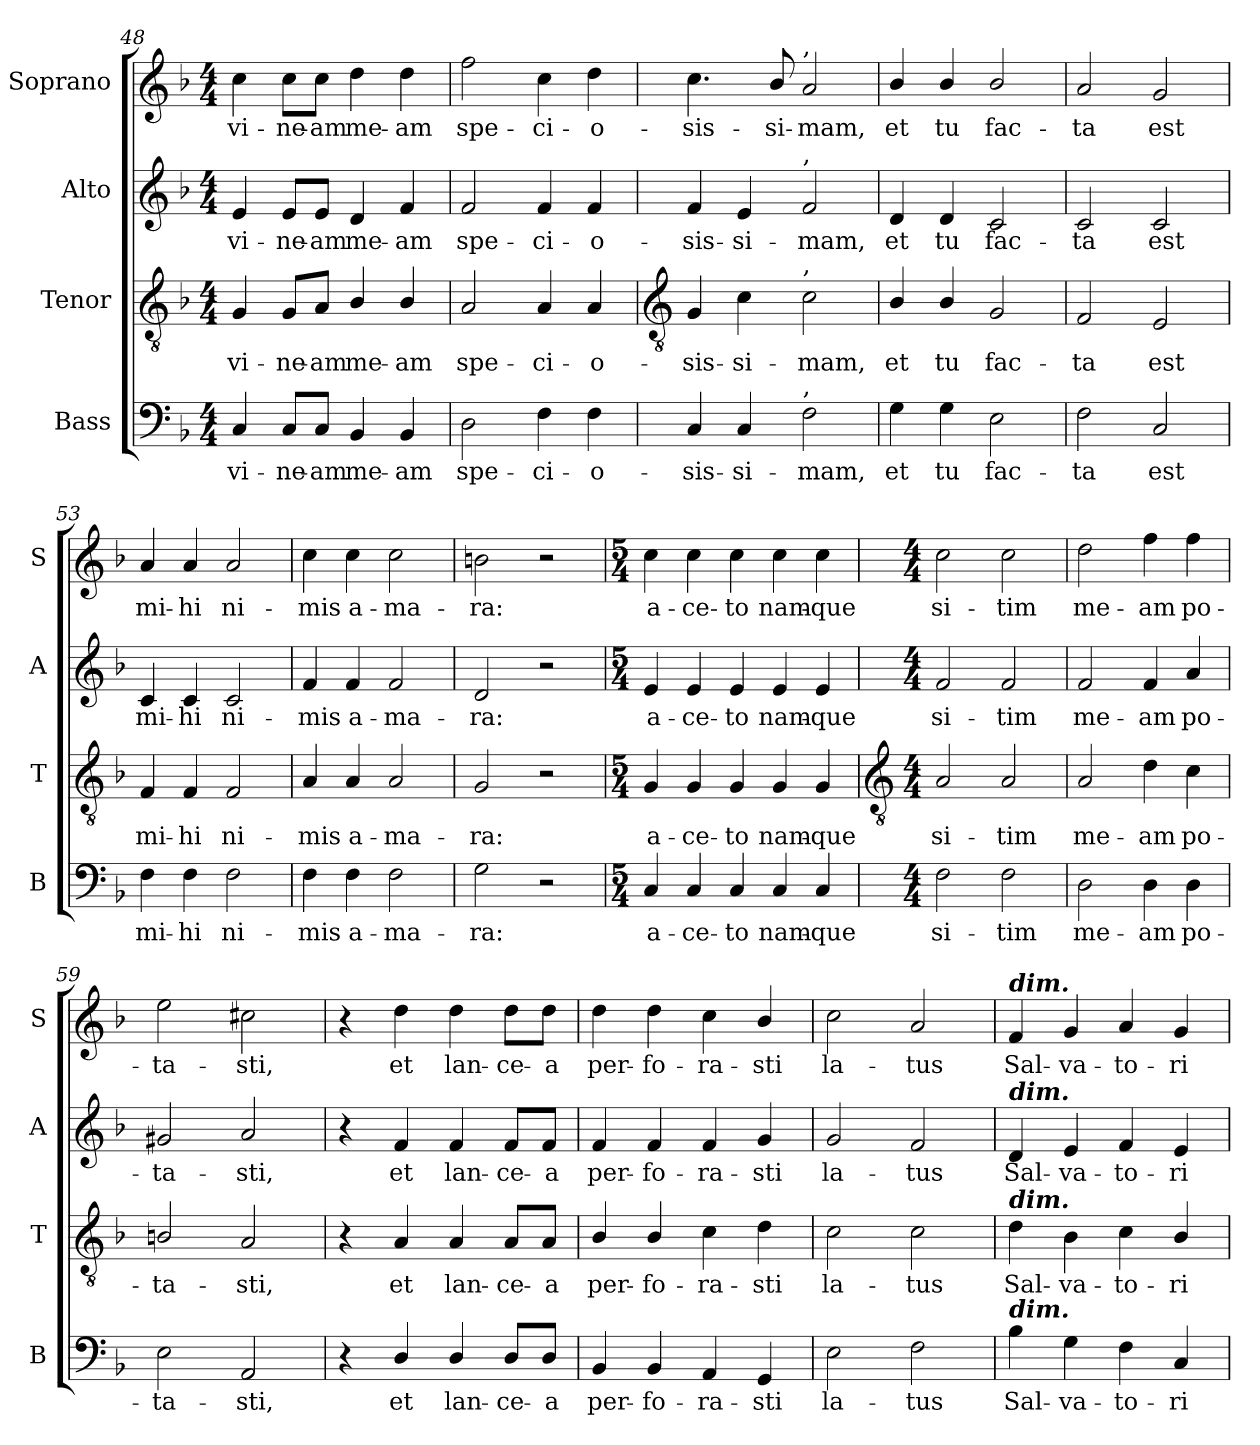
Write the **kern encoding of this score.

**kern	**text	**kern	**text	**kern	**text	**kern	**text
*part4	*part4	*part3	*part3	*part2	*part2	*part1	*part1
*staff4	*staff4	*staff3	*staff3	*staff2	*staff2	*staff1	*staff1
*I"Bass	*	*I"Tenor	*	*I"Alto	*	*I"Soprano	*
*I'B	*	*I'T	*	*I'A	*	*I'S	*
*clefF4	*	*clefGv2	*	*clefG2	*	*clefG2	*
*k[b-]	*	*k[b-]	*	*k[b-]	*	*k[b-]	*
*F:	*	*F:	*	*F:	*	*F:	*
*M4/4	*	*M4/4	*	*M4/4	*	*M4/4	*
=48	=48	=48	=48	=48	=48	=48	=48
!	!LO:LY:b	!	!LO:LY:b	!	!LO:LY:b	!	!LO:LY:b
4C	vi-	4G	vi-	4e	vi-	4cc	vi-
!	!LO:LY:b	!	!LO:LY:b	!	!LO:LY:b	!	!LO:LY:b
8C/L	-ne-	8G/L	-ne-	8e/L	-ne-	8cc\L	-ne-
!	!LO:LY:b	!	!LO:LY:b	!	!LO:LY:b	!	!LO:LY:b
8C/J	-am	8A/J	-am	8e/J	-am	8cc\J	-am
!	!LO:LY:b	!	!LO:LY:b	!	!LO:LY:b	!	!LO:LY:b
4BB-	me-	4B-/	me-	4d	me-	4dd	me-
!	!LO:LY:b	!	!LO:LY:b	!	!LO:LY:b	!	!LO:LY:b
4BB-	-am	4B-/	-am	4f	-am	4dd	-am
=49	=49	=49	=49	=49	=49	=49	=49
!	!LO:LY:b	!	!LO:LY:b	!	!LO:LY:b	!	!LO:LY:b
2D	spe-	2A	spe-	2f	spe-	2ff	spe-
!	!LO:LY:b	!	!LO:LY:b	!	!LO:LY:b	!	!LO:LY:b
4F	-ci-	4A	-ci-	4f	-ci-	4cc	-ci-
!	!LO:LY:b	!	!LO:LY:b	!	!LO:LY:b	!	!LO:LY:b
4F	-o-	4A	-o-	4f	-o-	4dd	-o-
!!LO:LB:g=z
=50	=50	=50	=50	=50	=50	=50	=50
*	*	*clefGv2	*	*	*	*	*
!	!LO:LY:b	!	!LO:LY:b	!	!LO:LY:b	!	!LO:LY:b
4C	-sis-	4G	-sis-	4f	-sis-	4.cc	-sis-
!	!LO:LY:b	!	!LO:LY:b	!	!LO:LY:b	!	!
4C	-si-	4c	-si-	4e	-si-	.	.
!	!	!	!	!	!	!	!LO:LY:b
.	.	.	.	.	.	8b-/	-si-
!	!	!	!	!	!	!LO:TX:a:t=,	!
!	!	!	!	!LO:TX:a:t=,	!	!	!
!	!	!LO:TX:a:t=,	!	!	!	!	!
!LO:TX:a:t=,	!	!	!	!	!	!	!
!	!LO:LY:b	!	!LO:LY:b	!	!LO:LY:b	!	!LO:LY:b
2F	-mam,	2c	-mam,	2f	-mam,	2a	-mam,
=51	=51	=51	=51	=51	=51	=51	=51
!	!LO:LY:b	!	!LO:LY:b	!	!LO:LY:b	!	!LO:LY:b
4G	et	4B-/	et	4d	et	4b-/	et
!	!LO:LY:b	!	!LO:LY:b	!	!LO:LY:b	!	!LO:LY:b
4G	tu	4B-/	tu	4d	tu	4b-/	tu
!	!LO:LY:b	!	!LO:LY:b	!	!LO:LY:b	!	!LO:LY:b
2E	fac-	2G	fac-	2c	fac-	2b-/	fac-
=52	=52	=52	=52	=52	=52	=52	=52
!	!LO:LY:b	!	!LO:LY:b	!	!LO:LY:b	!	!LO:LY:b
2F	-ta	2F	-ta	2c	-ta	2a	-ta
!	!LO:LY:b	!	!LO:LY:b	!	!LO:LY:b	!	!LO:LY:b
2C	est	2E	est	2c	est	2g	est
=53	=53	=53	=53	=53	=53	=53	=53
!	!LO:LY:b	!	!LO:LY:b	!	!LO:LY:b	!	!LO:LY:b
4F	mi-	4F	mi-	4c	mi-	4a	mi-
!	!LO:LY:b	!	!LO:LY:b	!	!LO:LY:b	!	!LO:LY:b
4F	-hi	4F	-hi	4c	-hi	4a	-hi
!	!LO:LY:b	!	!LO:LY:b	!	!LO:LY:b	!	!LO:LY:b
2F	ni-	2F	ni-	2c	ni-	2a	ni-
=54	=54	=54	=54	=54	=54	=54	=54
!	!LO:LY:b	!	!LO:LY:b	!	!LO:LY:b	!	!LO:LY:b
4F	-mis	4A	-mis	4f	-mis	4cc	-mis
!	!LO:LY:b	!	!LO:LY:b	!	!LO:LY:b	!	!LO:LY:b
4F	a-	4A	a-	4f	a-	4cc	a-
!	!LO:LY:b	!	!LO:LY:b	!	!LO:LY:b	!	!LO:LY:b
2F	-ma-	2A	-ma-	2f	-ma-	2cc	-ma-
=55	=55	=55	=55	=55	=55	=55	=55
!	!LO:LY:b	!	!LO:LY:b	!	!LO:LY:b	!	!LO:LY:b
2G	-ra:	2G	-ra:	2d	-ra:	2bn	-ra:
2r	.	2r	.	2r	.	2r	.
=56	=56	=56	=56	=56	=56	=56	=56
*M5/4	*	*M5/4	*	*M5/4	*	*M5/4	*
!	!LO:LY:b	!	!LO:LY:b	!	!LO:LY:b	!	!LO:LY:b
4C	a-	4G	a-	4e	a-	4cc	a-
!	!LO:LY:b	!	!LO:LY:b	!	!LO:LY:b	!	!LO:LY:b
4C	-ce-	4G	-ce-	4e	-ce-	4cc	-ce-
!	!LO:LY:b	!	!LO:LY:b	!	!LO:LY:b	!	!LO:LY:b
4C	-to	4G	-to	4e	-to	4cc	-to
!	!LO:LY:b	!	!LO:LY:b	!	!LO:LY:b	!	!LO:LY:b
4C	nam-	4G	nam-	4e	nam-	4cc	nam-
!	!LO:LY:b	!	!LO:LY:b	!	!LO:LY:b	!	!LO:LY:b
4C	-que	4G	-que	4e	-que	4cc	-que
!!LO:LB:g=z
=57	=57	=57	=57	=57	=57	=57	=57
*	*	*clefGv2	*	*	*	*	*
*M4/4	*	*M4/4	*	*M4/4	*	*M4/4	*
!	!LO:LY:b	!	!LO:LY:b	!	!LO:LY:b	!	!LO:LY:b
2F	si-	2A	si-	2f	si-	2cc	si-
!	!LO:LY:b	!	!LO:LY:b	!	!LO:LY:b	!	!LO:LY:b
2F	-tim	2A	-tim	2f	-tim	2cc	-tim
=58	=58	=58	=58	=58	=58	=58	=58
!	!LO:LY:b	!	!LO:LY:b	!	!LO:LY:b	!	!LO:LY:b
2D	me-	2A	me-	2f	me-	2dd	me-
!	!LO:LY:b	!	!LO:LY:b	!	!LO:LY:b	!	!LO:LY:b
4D	-am	4d	-am	4f	-am	4ff	-am
!	!LO:LY:b	!	!LO:LY:b	!	!LO:LY:b	!	!LO:LY:b
4D	po-	4c	po-	4a	po-	4ff	po-
=59	=59	=59	=59	=59	=59	=59	=59
!	!LO:LY:b	!	!LO:LY:b	!	!LO:LY:b	!	!LO:LY:b
2E	-ta-	2Bn/	-ta-	2g#X	-ta-	2ee	-ta-
!	!LO:LY:b	!	!LO:LY:b	!	!LO:LY:b	!	!LO:LY:b
2AA	-sti,	2A	-sti,	2a	-sti,	2cc#X	-sti,
=60	=60	=60	=60	=60	=60	=60	=60
4r	.	4r	.	4r	.	4r	.
!	!LO:LY:b	!	!LO:LY:b	!	!LO:LY:b	!	!LO:LY:b
4D/	et	4A	et	4f	et	4dd	et
!	!LO:LY:b	!	!LO:LY:b	!	!LO:LY:b	!	!LO:LY:b
4D/	lan-	4A	lan-	4f	lan-	4dd	lan-
!	!LO:LY:b	!	!LO:LY:b	!	!LO:LY:b	!	!LO:LY:b
8D/L	-ce-	8A/L	-ce-	8f/L	-ce-	8dd\L	-ce-
!	!LO:LY:b	!	!LO:LY:b	!	!LO:LY:b	!	!LO:LY:b
8D/J	-a	8A/J	-a	8f/J	-a	8dd\J	-a
=61	=61	=61	=61	=61	=61	=61	=61
!	!LO:LY:b	!	!LO:LY:b	!	!LO:LY:b	!	!LO:LY:b
4BB-	per-	4B-/	per-	4f	per-	4dd	per-
!	!LO:LY:b	!	!LO:LY:b	!	!LO:LY:b	!	!LO:LY:b
4BB-	-fo-	4B-/	-fo-	4f	-fo-	4dd	-fo-
!	!LO:LY:b	!	!LO:LY:b	!	!LO:LY:b	!	!LO:LY:b
4AA	-ra-	4c	-ra-	4f	-ra-	4cc	-ra-
!	!LO:LY:b	!	!LO:LY:b	!	!LO:LY:b	!	!LO:LY:b
4GG	-sti	4d	-sti	4g	-sti	4b-/	-sti
=62	=62	=62	=62	=62	=62	=62	=62
!	!LO:LY:b	!	!LO:LY:b	!	!LO:LY:b	!	!LO:LY:b
2E	la-	2c	la-	2g	la-	2cc	la-
!	!LO:LY:b	!	!LO:LY:b	!	!LO:LY:b	!	!LO:LY:b
2F	-tus	2c	-tus	2f	-tus	2a	-tus
=63	=63	=63	=63	=63	=63	=63	=63
!	!	!	!	!	!	!LO:TX:a:Bi:t=dim.	!
!	!	!	!	!LO:TX:a:Bi:t=dim.	!	!	!
!	!	!LO:TX:a:Bi:t=dim.	!	!	!	!	!
!LO:TX:a:Bi:t=dim.	!	!	!	!	!	!	!
!	!LO:LY:b	!	!LO:LY:b	!	!LO:LY:b	!	!LO:LY:b
4B-	Sal-	4d	Sal-	4d	Sal-	4f	Sal-
!	!LO:LY:b	!	!LO:LY:b	!	!LO:LY:b	!	!LO:LY:b
4G	-va-	4B-\	-va-	4e	-va-	4g	-va-
!	!LO:LY:b	!	!LO:LY:b	!	!LO:LY:b	!	!LO:LY:b
4F	-to-	4c	-to-	4f	-to-	4a	-to-
!	!LO:LY:b	!	!LO:LY:b	!	!LO:LY:b	!	!LO:LY:b
4C	-ri	4B-/	-ri	4e	-ri	4g	-ri
=	=	=	=	=	=	=	=
*-	*-	*-	*-	*-	*-	*-	*-
